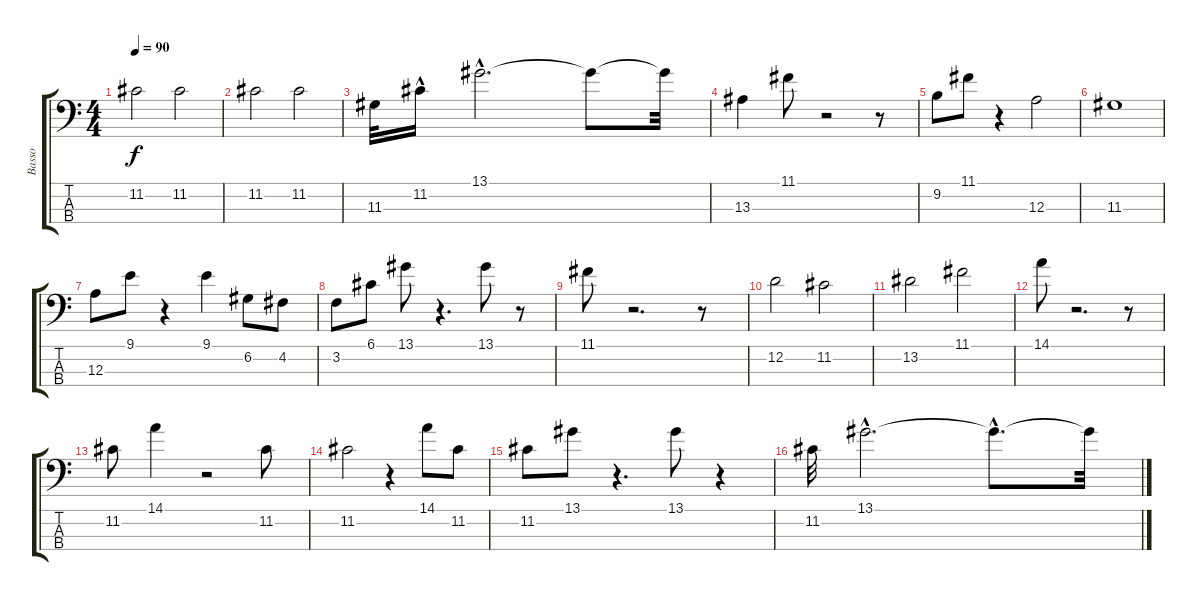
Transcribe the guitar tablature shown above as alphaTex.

\track ("Basso" "Basso") {instrument electricbassfinger}
\staff {score tabs}
\tuning (G2 D2 A1 E1) {hide}
\ts (4 4)
\tempo 90
\clef f4
\ks c
11.2.2{dy f} 11.2.2 |
11.2.2 11.2.2 |
11.3.32 11.2{hac}.16 13.1{hac}.2{d} 13.1{t}.8 13.1{t}.32 |
13.3.4 11.1.8 r.2 r.8 |
9.2.8 11.1.8 r.4 12.3.2 |
11.3.1 |
12.3.8 9.1.8 r.4 9.1.4 6.2.8 4.2.8 |
3.2.8 6.1.8 13.1.8 r.4{d} 13.1.8 r.8 |
11.1.8 r.2{d} r.8 |
12.2.2 11.2.2 |
13.2.2 11.1.2 |
14.1.8 r.2{d} r.8 |
11.2.8 14.1.4 r.2 11.2.8 |
11.2.2 r.4 14.1.8 11.2.8 |
11.2.8 13.1.8 r.4{d} 13.1.8 r.4 |
11.2.32 13.1{hac}.2{d} 13.1{hac t}.8{d} 13.1{t}.32
